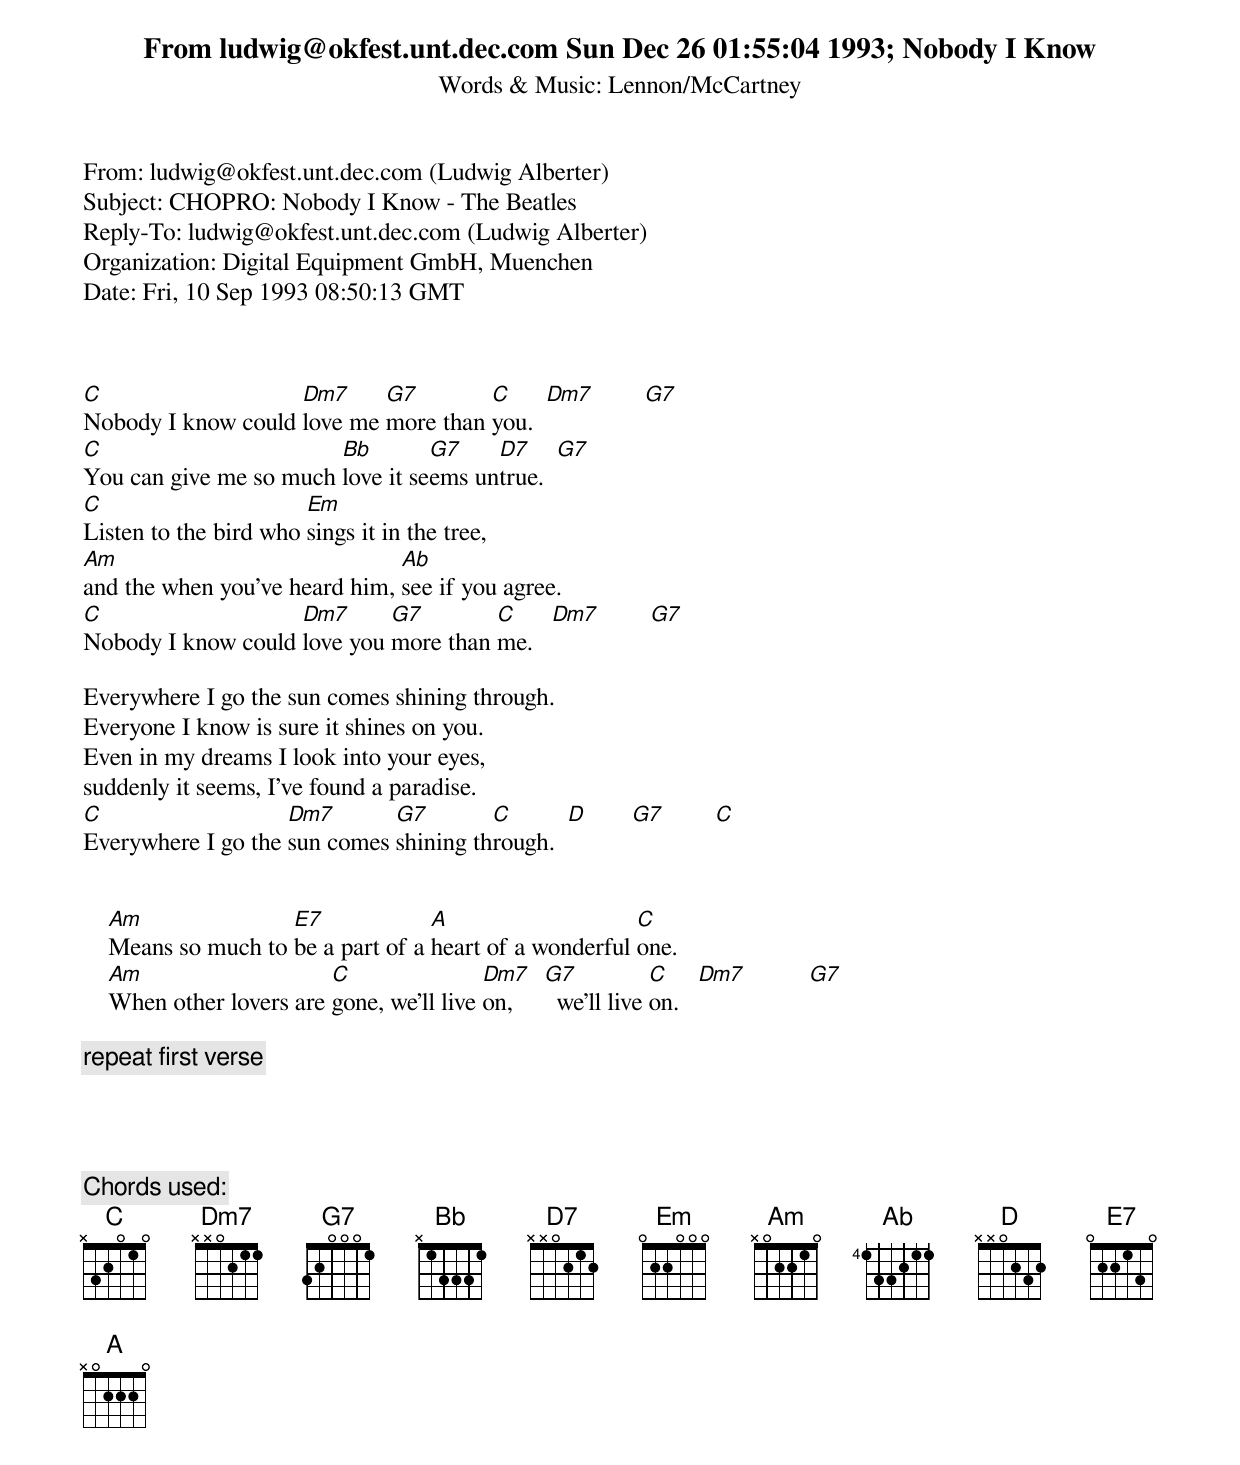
From ludwig@okfest.unt.dec.com Sun Dec 26 01:55:04 1993
From: ludwig@okfest.unt.dec.com (Ludwig Alberter)
Subject: CHOPRO: Nobody I Know - The Beatles
Reply-To: ludwig@okfest.unt.dec.com (Ludwig Alberter)
Organization: Digital Equipment GmbH, Muenchen
Date: Fri, 10 Sep 1993 08:50:13 GMT


{title:Nobody I Know}
{subtitle:Words & Music: Lennon/McCartney}

[C]Nobody I know could [Dm7]love me [G7]more than [C]you.  [Dm7]        [G7]
[C]You can give me so much [Bb]love it se[G7]ems un[D7]true.  [G7]
[C]Listen to the bird who [Em]sings it in the tree,
[Am]and the when you've heard him, [Ab]see if you agree.
[C]Nobody I know could [Dm7]love you [G7]more than [C]me.   [Dm7]        [G7]

Everywhere I go the sun comes shining through.
Everyone I know is sure it shines on you.
Even in my dreams I look into your eyes,
suddenly it seems, I've found a paradise.
[C]Everywhere I go the [Dm7]sun comes [G7]shining th[C]rough.  [D]       [G7]        [C]


    [Am]Means so much to [E7]be a part of a [A]heart of a wonderful [C]one.
    [Am]When other lovers are [C]gone, we'll live [Dm7]on,     [G7]  we'll live [C]on.   [Dm7]          [G7]

{c: repeat first verse}




{c: Chords used: }
